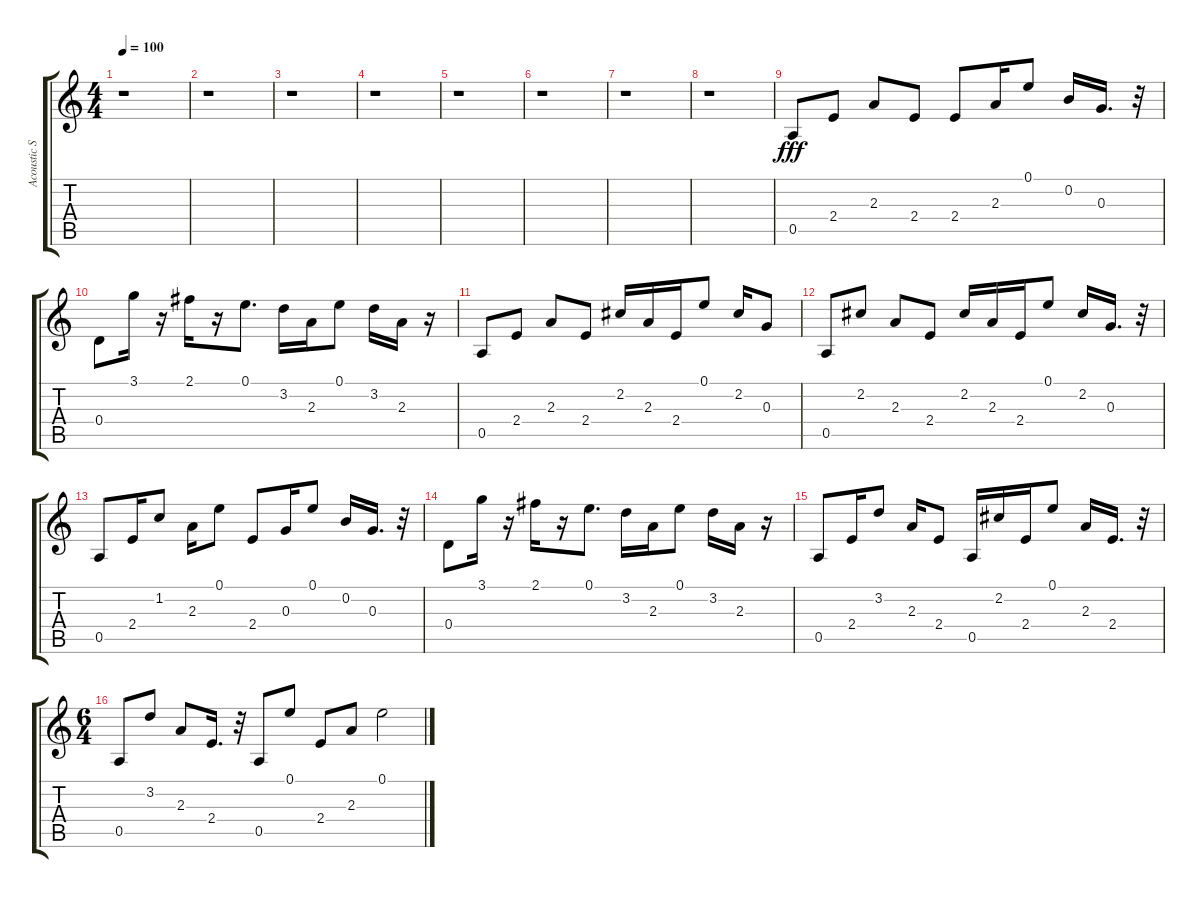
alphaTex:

\track ("Acoustic Steel (right)" "Acoustic S") {instrument acousticguitarsteel}
\staff {score tabs}
\tuning (E4 B3 G3 D3 A2 E2) {hide}
\ts (4 4)
\tempo 100
\clef g2
\ks c
r.1{dy fff} |
r.1 |
r.1 |
r.1 |
r.1 |
r.1 |
r.1 |
r.1 |
0.5.8 2.4.8 2.3.8 2.4.8 2.4.8 2.3.16 0.1.8 0.2.16 0.3.16{d} r.32 |
0.4.8 3.1.16 r.16 2.1.16 r.16 0.1.8{d} 3.2.16 2.3.16 0.1.8 3.2.16 2.3.16 r.16 |
0.5.8 2.4.8 2.3.8 2.4.8 2.2.16 2.3.16 2.4.16 0.1.8 2.2.16 0.3.8 |
0.5.8 2.2.8 2.3.8 2.4.8 2.2.16 2.3.16 2.4.16 0.1.8 2.2.16 0.3.16{d} r.32 |
0.5.8 2.4.16 1.2.8 2.3.16 0.1.8 2.4.8 0.3.16 0.1.8 0.2.16 0.3.16{d} r.32 |
0.4.8 3.1.16 r.16 2.1.16 r.16 0.1.8{d} 3.2.16 2.3.16 0.1.8 3.2.16 2.3.16 r.16 |
0.5.8 2.4.16 3.2.8 2.3.16 2.4.8 0.5.16 2.2.16 2.4.16 0.1.8 2.3.16 2.4.16{d} r.32 |
\ts (6 4)
0.5.8 3.2.8 2.3.8 2.4.16{d} r.32 0.5.8 0.1.8 2.4.8 2.3.8 0.1.2
